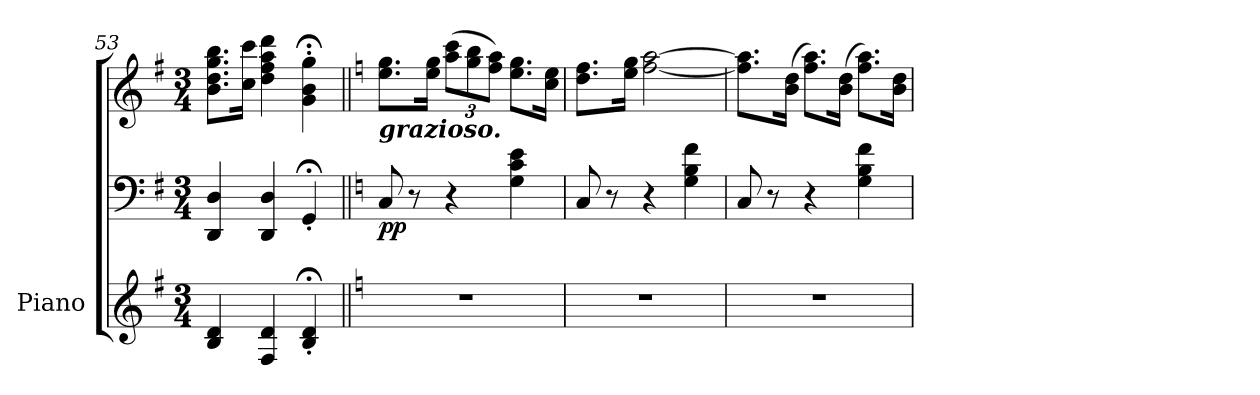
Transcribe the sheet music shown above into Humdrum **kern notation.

**kern	**kern	**kern	**dynam
*part1	*part1	*part1	*part1
*staff3	*staff2	*staff1	*staff1/2/3
*I"Piano	*	*	*
*I'Pno.	*	*	*
*clefG2	*clefF4	*clefG2	*
*k[f#]	*k[f#]	*k[f#]	*
*M3/4	*M3/4	*M3/4	*
=53	=53	=53	=53
4B/ 4d/	4DD/ 4D/	8.b\ 8.dd\ 8.gg\ 8.bb\L	.
.	.	16cc\ 16ccc\Jk	.
4F#/ 4d/	4DD/ 4D/	4dd\ 4ff#\ 4aa\ 4ddd\	.
4B/;<' 4d/;<'	4GG;<'/	4g\;<' 4b\;<' 4gg\;<'	.
!!LO:LB:g=z
=54||	=54||	=54||	=54||
*k[]	*k[]	*k[]	*
*	*	*MM136	*
!	!	!LO:TX:b:Bi:t=grazioso.	!
!	!	!	!LO:DY:b=2
!	!	!	!LO:DY:n=1:b
2.r	8C/	8.ee\ 8.gg\L	p p
.	8r	.	.
.	.	16ee\ 16gg\Jk	.
*	*	*Xbrackettup	*
.	4r	(>12aa\ 12ccc\L	.
.	.	12gg\ 12bb\	.
.	.	12ff\ 12aa\J)	.
.	4G\ 4c\ 4e\	8.ee\ 8.gg\L	.
.	.	16cc\ 16ee\Jk	.
=55	=55	=55	=55
2.r	8C/	8.dd\ 8.ff\L	.
.	8r	.	.
.	.	16ee\ 16gg\Jk	.
.	4r	[2ff\ [2aa\	.
.	4G\ 4B\ 4f\	.	.
=56	=56	=56	=56
2.r	8C/	8.ff\] 8.aa\]L	.
.	8r	.	.
.	.	(>16b\ 16dd\Jk	.
.	4r	8.ff\ 8.aa\L)	.
.	.	(>16b\ 16dd\Jk	.
.	4G\ 4B\ 4f\	8.ff\ 8.aa\L)	.
.	.	16b\ 16dd\Jk	.
=	=	=	=
*-	*-	*-	*-
